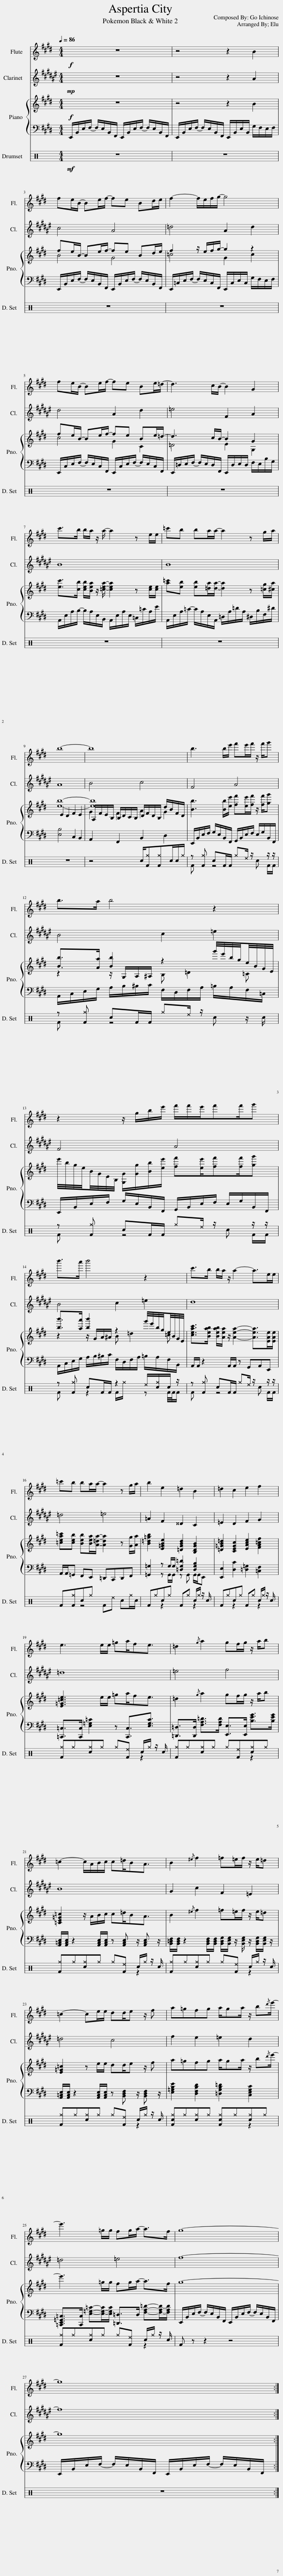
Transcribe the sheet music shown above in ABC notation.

X:1
%%score 1 2 { ( 3 5 6 ) | ( 4 7 ) } ( 8 9 )
L:1/8
Q:1/4=86
M:4/4
I:linebreak $
K:E
V:1 treble
V:2 treble transpose=-2
V:3 treble
V:5 treble
V:6 treble
V:4 bass
V:7 bass
V:8 perc
K:none
V:9 perc
K:none
V:1
!f! z8 | z4 z2 B2 |$ fe/B/- Be/f/- fe Bd/e/ | f2- f/e/f/g/- g4 |$ fe/B/- Be/f/- fe Be/=d/- | %5
 d3 c/B/- B2 G2 |$ c'>b b/a/ z/ a/- a2 z e/e/ | =c'b ba/a/- a2 z g/a/ |$ b8- | b8 | %10
 b3 b/e'/ f'e'/f'/ z/ f'/g' |$ b>a b4 z2 |$ z2 z/ g/b/e'/ f'/f'/e'/f'f'/g' |$ b'>a' b'4 z2 | c'>b b/a/ z/ a2- a>ee/ |$ %15
 =c'b ba/a/- a2 z g/a/ | b2 e2 =d2 B2 | =d2 c2 e2 f2 |$ e3 e/e/ =ga/fe3/2 | =d2{/g} a2 gf/g/ z/ a/b |$ %20
 =c2- c/A/B/c/ c=d/BA3/2 | B2{/^e} f2 =f=e/f/ z/ e/=d |$ =c2- ce/e/ dd/e z/ f | a=gfg a/ga/ z/ b{/d'}e'/- |$ e'3 =g/g/ fg/a/- a>f | %25
 g8- |$ g8 :| %27
V:2
[K:F#]!mp! z8 | z4 z2 A2 |$ c4 A4 | =d4 A2 d2 |$ d4 A2 d2 | %5
 =e4 F2 A2 |$ B8 | B8 |$ A8 | B4 c4 | %10
 F4 A4 |$ B4 c2 =e2 |$ F4 A4 |$ B4 c2 =e2 | d8 |$ %15
 =d4 =e4 | =A2 F2 ^^D2 C2 | =E2 D2 F2 G2 |$ =d8 | =e4 f4 |$ %20
 B8 | G2 c2 F2 =E2 |$ =d4 c4 | f2 e2 =e2 d2 |$ =d4 =e4 | %25
 f8- |$ f8 :| %27
V:3
!f! z8 | z4 z2 B2 |$ fe/B/- Be/f/- fe Bd/e/ | f2 z/ e/f/g/- g2 z2 |$ fe/B/- Be/f/- fe Be/=d/- | %5
 d3 c/B/- B2 G2 |$ [ec']>[cb] [ceb]/[Bea]/ z/ [=cea]/- [cea]2 z [ce]/[ce]/ | [a=c'][eb] [eb][=da]/[da]/- [da]2 z [=cg]/[^ca]/ |$ E2 D2 F2 E2 | A,/F/E/B,/ B,/D/C/B,/ D/F/D/B,/ d/B/F/D/ | %10
 [Bb]3 [Bb]/[ee']/ [ff'][ee']/[ff']/ z/ [ff']/[gg'] |$ z2 z/ G,/A,/^A,/ z2 g'/4e'/4b/4g/4e/4B/4G/4E/4 |$ e'/4b/4g/4e/4B/4G/4E/4B,/4 [G,G]/[Gg]/[Bb]/[ee']/ [ff'][ee']/[ff'][ff']/[gg'] |$ z2 z/ G/A/^A/ z2 g'/4e'/4b/4g/4e/4B/4G/4E/4 | [ceac']>[Beab] [Beab]/[Aea]/ z/ [Aea]2- [Aea]>[EAe][EAe]/ |$ %15
 [=cea=c'][ceb] [Beb][Bea]/[A=da]/- [Ada]2 z [Gg]/[Aa]/ | [B=d=gb]2 [E=GBe]2 [=DGBd]2 [B,DGB]2 | [=D=GB=d]2 [CEGc]2 [EAce]2 [FA=cf]2 |$ [E=G=ce]3 e/e/ =ga/fe3/2 | =d2{/g} a2 gf/g/ z/ a/b |$ %20
 [=CE=G=c]2 z/ A/B/c/ c=d/BA3/2 | B2{/^e} f2 =f=e/f/ z/ e/=d |$ [E=G=c]2 z e/e/ dd/e z/ f | a=gfg a/ga/ z/ b{/d'}e'/- |$ e'3 =g/g/ fg/a/- a>f | %25
 g8- |$ g8 :| %27
V:4
 E,,/B,,/E,/F,/- F,/E,/B,,/F,,/ E,,/B,,/E,/F,/- F,/E,/B,,/F,,/ | E,,/B,,/E,/F,/- F,/E,/B,,/F,,/ E,,/B,,/E,/B,,/ G,/F,/E,/F,/ |$ E,,/B,,/E,/F,/- F,/E,/B,,/F,,/ E,,/B,,/E,/F,/- F,/E,/B,,/F,,/ | E,,/=C,/E,/F,/- F,/E,/C,/F,,/ E,,/C,/E,/C,/ G,/F,/E,/F,/ |$ E,,/C,/E,/F,/- F,/E,/C,/F,,/ E,,/C,/E,/F,/- F,/E,/C,/F,,/ | %5
 E,,/=D,/E,/F,/- F,/E,/D,/F,,/ E,,/D,/E,/D,/ F,/E,/B,/G,/ |$ A,,/E,/A,/B,/- B,/A,/E,/B,,/ A,,/E,/A,/E,/ =C,/=C/A,/E/ | A,,/E,/A,/=C/- C/A,/E,/A,,/ =D,/A,/=D/A,/ ^D,/B,/F,/^D/ |$ [E,B,]4 C,2 B,,2 | A,,2 F,,2 B,,2 D,2 | %10
 E,,/B,,/E,/F,/ G,/E,/B,,/F,,/ G,,/B,,/E,/F,/ E,/G,/B,,/F,,/ |$ A,,/C,/E,/G,/ A,/B,/^B,/C/ F,/D,/F,/A,/ =B,/A,/F,/=C,/ |$ E,,/B,,/E,/F,/ G,/E,/B,,/F,,/ G,,/B,,/E,/F,/ E,/G,/B,,/F,,/ |$ A,,/C,/E,/G,/ A,/B,/^B,/C/ F,/D,/F,/A,/ =B,/A,/F,/B,,/ | A,,/A,,/ z2 A,,/A,,/ z G,,A,,E,, |$ %15
 A,,/A,,/=G,, F,,E,, =D,,C,,D,,F,, | [=G,,=G,]2 z G,/G,/ [=D,G,=D]2 [D,G,B,]2 | [E,,E,]2 [D,C]2 [=D,=G,]2 [=C,F,]2 |$ [=C,,=C,]>[C,,C,] [E,=G,=C]2 z [C,,C,]3/2[E,G,C]3/2 | [=D,,=D,]>[D,,D,] [F,A,=D]>[F,A,D] [E,,E,]>[E,,E,] [B,EG]>[B,EG] |$ %20
 [A,,=C,E,]/[A,,C,E,]/ z2 [A,,C,E,]/[A,,C,E,]/ z [A,,C,E,] z/ [A,,C,E,] z/ | [B,,=D,F,]/[B,,D,F,]/ z2 [B,,D,F,]/[B,,D,F,]/ [B,,D,G,]/[B,,E,G,]/ z/ [B,,E,G,]/ z/ [B,,D,G,]/[B,,E,G,]/ z/ |$ [A,,=C,E,]/[A,,C,E,]/ z2 [A,,C,E,]/[A,,C,E,]/ z [B,,D,F,] z/ [B,,D,F,] z/ | [E,=G,B,E]2 [D,F,B,D]2 [=D,G,B,=D]2 [C,E,G,C]2 |$ [=C,,E,,=G,,=C,]>[C,,C,] [E,=G,=C]-[E,-G,-C]/[E,G,C]/ [=D,,=D,]>D, [F,A,=D]-[F,-A,-D]/[F,A,D]/ | %25
 E,,/B,,/E,/F,/- F,/E,/B,,/F,,/ E,,/B,,/E,/F,/- F,/E,/B,,/F,,/ |$ E,,/B,,/E,/F,/- F,/E,/B,,/F,,/ E,,/B,,/E,/F,/- F,/E,/B,,/F,,/ :| %27
V:5
 x8 | x8 |$ B4 G4 | =c4 G2 c2 |$ c4 G2 C2 | %5
 =D4 E2 G,2 |$ x8 | x8 |$ [eb]8- | G2 F2 A2 G2 | %10
 x8 |$ [Bb]>[Aa] [Bb]2 B, =D2 =C |$ x8 |$ [bb']>[aa'] [bb']2 B =d2 =c | x8 |$ %15
 x8 | x8 | x8 |$ x8 | x8 |$ %20
 x8 | x8 |$ x8 | x8 |$ x8 | %25
 x8 |$ x8 :| %27
V:6
 x8 | x8 |$ x8 | x8 |$ x8 | %5
 x8 |$ x8 | x8 |$ x8 | [eb]8 | %10
 x8 |$ x8 |$ x8 |$ x8 | x8 |$ %15
 x8 | x8 | x8 |$ x8 | x8 |$ %20
 x8 | x8 |$ x8 | x8 |$ x8 | %25
 x8 |$ x8 :| %27
V:7
 x8 | x8 |$ x8 | x8 |$ x8 | %5
 x8 |$ x8 | x8 |$ x8 | x8 | %10
 x8 |$ x8 |$ x8 |$ x8 | x8 |$ %15
 x8 | x2 z =G,,/G,,/ z G,, G,,/G,,/E,, | x8 |$ x8 | x8 |$ %20
 x8 | x8 |$ x8 | x8 |$ x8 | %25
 x8 |$ x8 :| %27
V:8
[K:C]!mf! z8 | z8 |$ z8 | z8 |$ z8 | %5
 z8 |$ z8 | z8 |$ z8 | z4 c/[F^g][F^g]c/c/^g/ | %10
 z [F^g] cF/F/ ^g^e/ z/ c z/ z/ |$ z [F^g] cF/F/ ^g^e/ z/ c z/ c/ |$ z [F^g] cF/F/ ^g^e/ z/ c z/ z/ |$ z [F^g] cF/F/ z2 ^e/[c^g]/c/ z/ | z [F^g] cF/F/ ^g^e/ z/ c z/ z/ |$ %15
 F[F^g]c^g F^e c^g/c/ | F^gc^g F^g c/^g/ z/ c/ | F^gc^g F^g c/^g/ z/ c/ |$ [F^g]^g[c^g]^g ^g[F^e] c/^g/ z/ c/ | [F^g]^g[c^g]^g ^g[F^e][c^g]^g |$ %20
 [F^g]^g[c^g]^g ^g[F^e] c/^g/ z/ c/ | [F^g]^g[c^g]^g ^g[F^e] c/^g/ z/ c/ |$ [F^g]^g[c^g]^g ^g[F^e] c/^g/ z/ c/ | [Fc^g]^g[c^g]^g [Fc^g]^g[c^g]^g |$ [F^g]^g[c^g]^g ^g[F^e] c/^g/ z/ c/ | %25
 F z z2 z4 |$ z8 :| %27
V:9
[K:C] x8 | x8 |$ x8 | x8 |$ x8 | %5
 x8 |$ x8 | x8 |$ x8 | x8 | %10
 F x z4 x F/F/ |$ F x z4 x2 |$ F x z4 x F/F/ |$ F x z2 F/^g/ x z F/4F/4F/ | F x z4 x F/F/ |$ %15
 x2 z4 x2 | x2 z2 x2 z2 | x2 z2 x2 z2 |$ x6 z2 | x6 z2 |$ %20
 x6 z2 | x6 z2 |$ x6 z2 | x6 z2 |$ x6 z2 | %25
 x8 |$ x8 :| %27
